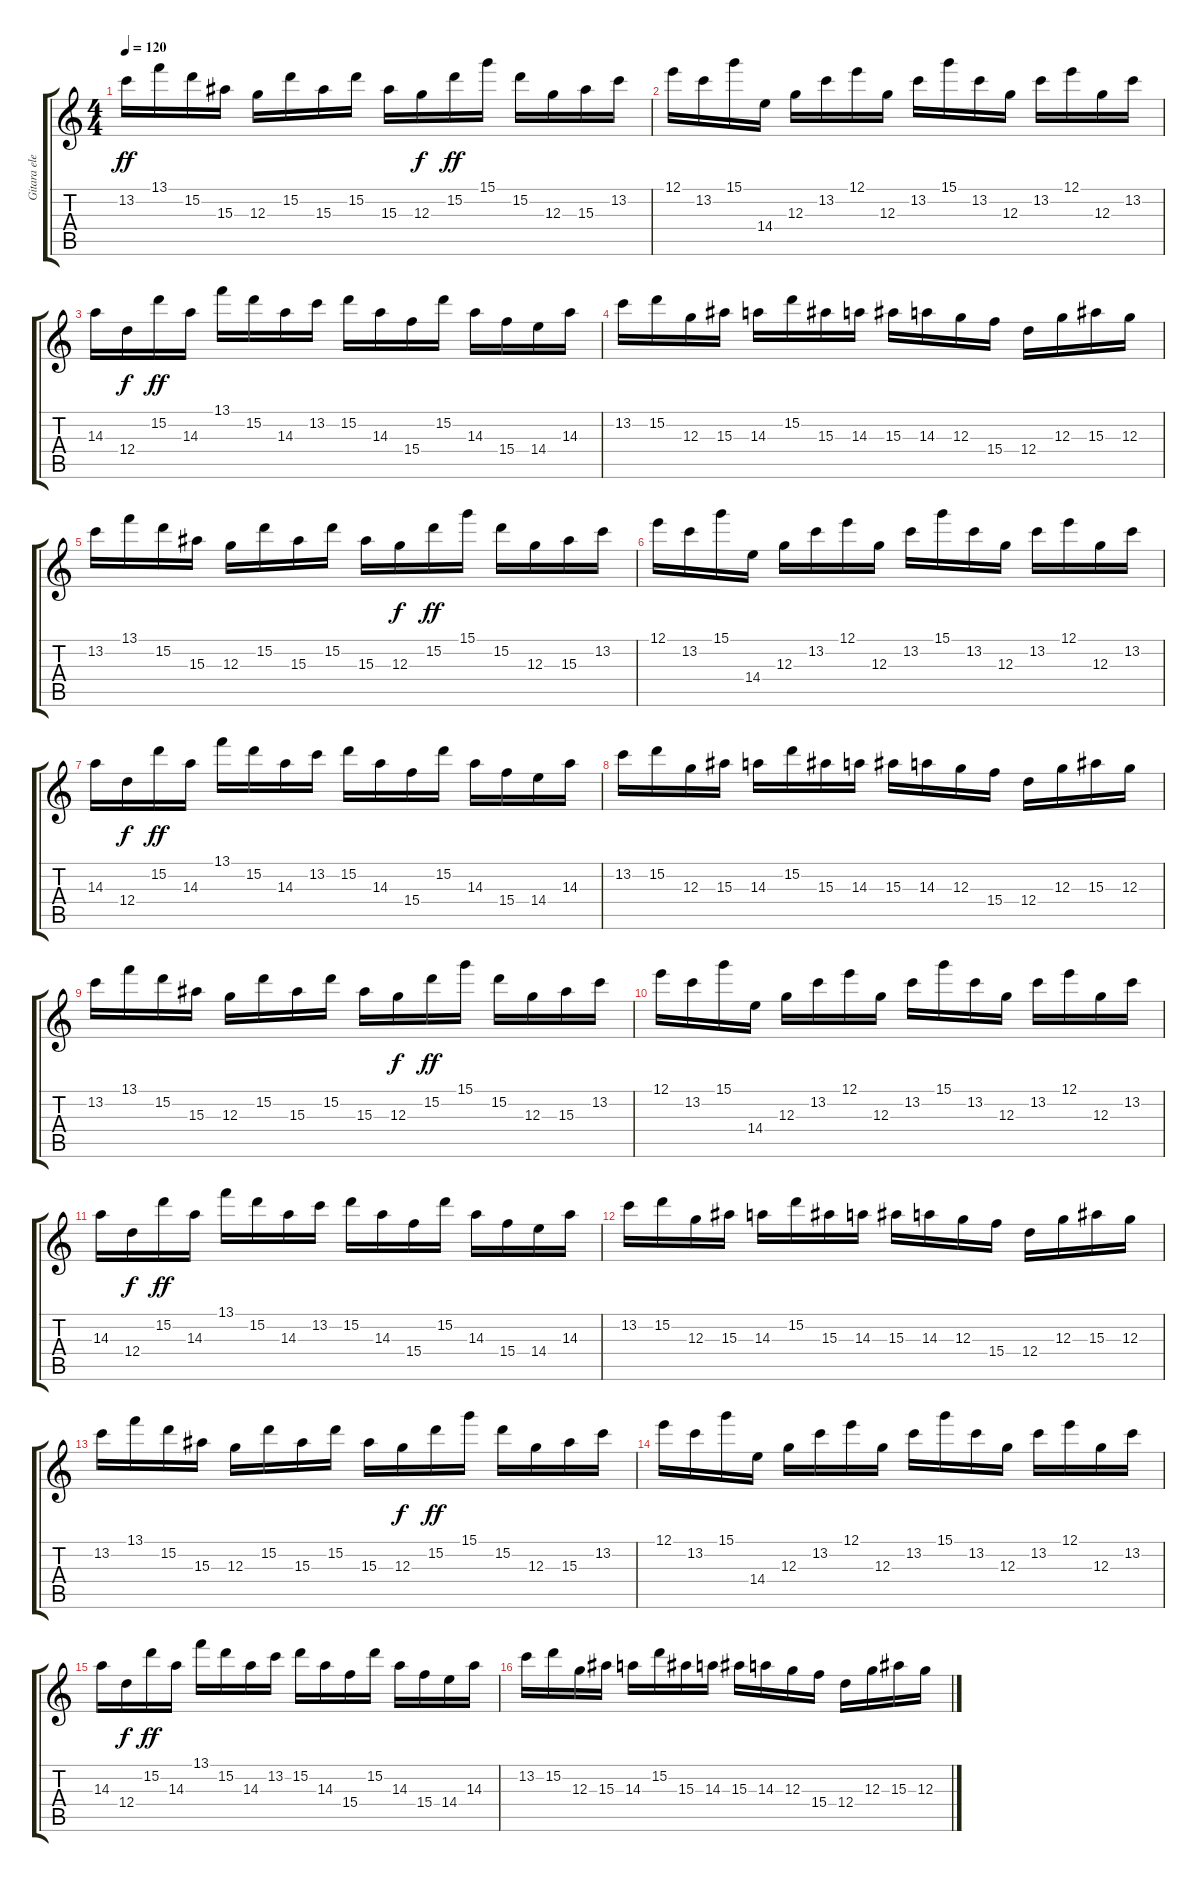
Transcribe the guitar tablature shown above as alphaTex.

\track ("Gitara elektryczna" "Gitara ele") {instrument distortionguitar}
\staff {score tabs}
\tuning (E4 B3 G3 D3 A2 E2) {hide}
\ts (4 4)
\tempo 120
\clef g2
\ks c
13.2.16{dy ff} 13.1.16 15.2.16 15.3.16 12.3.16 15.2.16 15.3.16 15.2.16 15.3.16 12.3.16{dy f} 15.2.16{dy ff} 15.1.16 15.2.16 12.3.16 15.3.16 13.2.16 |
12.1.16 13.2.16 15.1.16 14.4.16 12.3.16 13.2.16 12.1.16 12.3.16 13.2.16 15.1.16 13.2.16 12.3.16 13.2.16 12.1.16 12.3.16 13.2.16 |
14.3.16 12.4.16{dy f} 15.2.16{dy ff} 14.3.16 13.1.16 15.2.16 14.3.16 13.2.16 15.2.16 14.3.16 15.4.16 15.2.16 14.3.16 15.4.16 14.4.16 14.3.16 |
13.2.16 15.2.16 12.3.16 15.3.16 14.3.16 15.2.16 15.3.16 14.3.16 15.3.16 14.3.16 12.3.16 15.4.16 12.4.16 12.3.16 15.3.16 12.3.16 |
13.2.16 13.1.16 15.2.16 15.3.16 12.3.16 15.2.16 15.3.16 15.2.16 15.3.16 12.3.16{dy f} 15.2.16{dy ff} 15.1.16 15.2.16 12.3.16 15.3.16 13.2.16 |
12.1.16 13.2.16 15.1.16 14.4.16 12.3.16 13.2.16 12.1.16 12.3.16 13.2.16 15.1.16 13.2.16 12.3.16 13.2.16 12.1.16 12.3.16 13.2.16 |
14.3.16 12.4.16{dy f} 15.2.16{dy ff} 14.3.16 13.1.16 15.2.16 14.3.16 13.2.16 15.2.16 14.3.16 15.4.16 15.2.16 14.3.16 15.4.16 14.4.16 14.3.16 |
13.2.16 15.2.16 12.3.16 15.3.16 14.3.16 15.2.16 15.3.16 14.3.16 15.3.16 14.3.16 12.3.16 15.4.16 12.4.16 12.3.16 15.3.16 12.3.16 |
13.2.16 13.1.16 15.2.16 15.3.16 12.3.16 15.2.16 15.3.16 15.2.16 15.3.16 12.3.16{dy f} 15.2.16{dy ff} 15.1.16 15.2.16 12.3.16 15.3.16 13.2.16 |
12.1.16 13.2.16 15.1.16 14.4.16 12.3.16 13.2.16 12.1.16 12.3.16 13.2.16 15.1.16 13.2.16 12.3.16 13.2.16 12.1.16 12.3.16 13.2.16 |
14.3.16 12.4.16{dy f} 15.2.16{dy ff} 14.3.16 13.1.16 15.2.16 14.3.16 13.2.16 15.2.16 14.3.16 15.4.16 15.2.16 14.3.16 15.4.16 14.4.16 14.3.16 |
13.2.16 15.2.16 12.3.16 15.3.16 14.3.16 15.2.16 15.3.16 14.3.16 15.3.16 14.3.16 12.3.16 15.4.16 12.4.16 12.3.16 15.3.16 12.3.16 |
13.2.16 13.1.16 15.2.16 15.3.16 12.3.16 15.2.16 15.3.16 15.2.16 15.3.16 12.3.16{dy f} 15.2.16{dy ff} 15.1.16 15.2.16 12.3.16 15.3.16 13.2.16 |
12.1.16 13.2.16 15.1.16 14.4.16 12.3.16 13.2.16 12.1.16 12.3.16 13.2.16 15.1.16 13.2.16 12.3.16 13.2.16 12.1.16 12.3.16 13.2.16 |
14.3.16 12.4.16{dy f} 15.2.16{dy ff} 14.3.16 13.1.16 15.2.16 14.3.16 13.2.16 15.2.16 14.3.16 15.4.16 15.2.16 14.3.16 15.4.16 14.4.16 14.3.16 |
13.2.16 15.2.16 12.3.16 15.3.16 14.3.16 15.2.16 15.3.16 14.3.16 15.3.16 14.3.16 12.3.16 15.4.16 12.4.16 12.3.16 15.3.16 12.3.16
